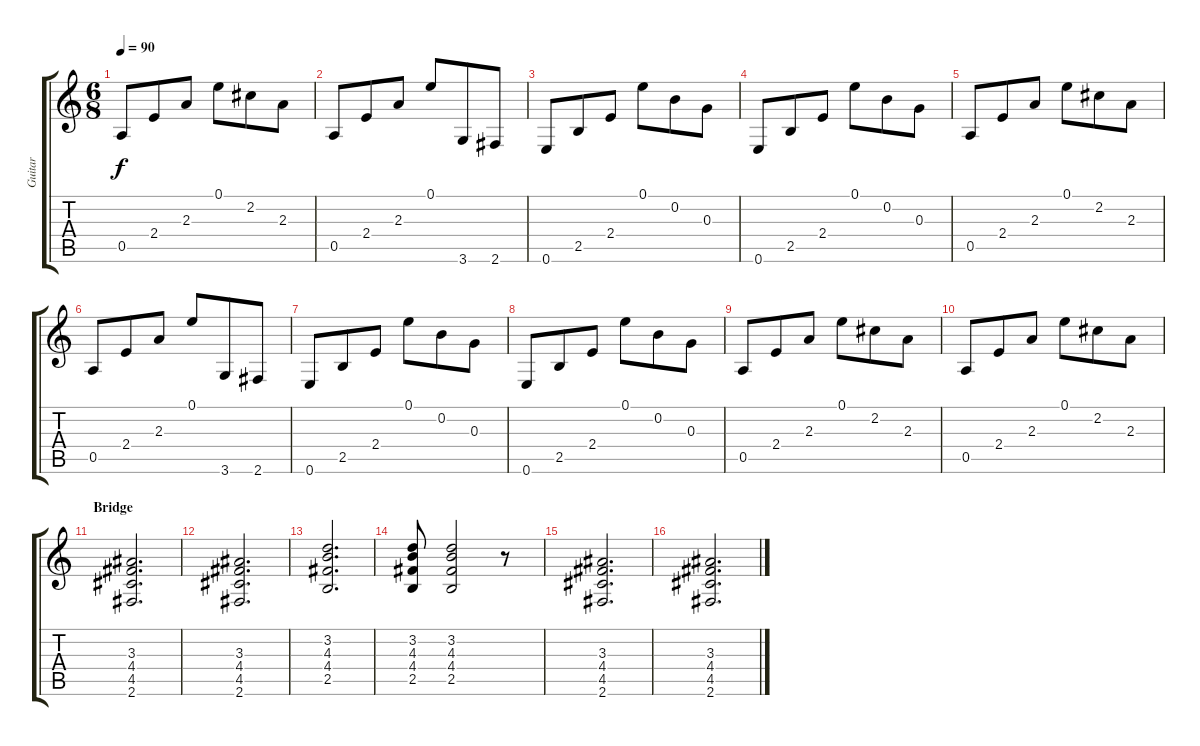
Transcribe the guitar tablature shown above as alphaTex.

\track ("Guitar" "Guitar") {instrument acousticguitarsteel}
\staff {score tabs}
\tuning (E4 B3 G3 D3 A2 E2) {hide}
\ts (6 8)
\tempo 90
\clef g2
\ks c
0.5.8{dy f} 2.4.8 2.3.8 0.1.8 2.2.8 2.3.8 |
0.5.8 2.4.8 2.3.8 0.1.8 3.6.8 2.6.8 |
0.6.8 2.5.8 2.4.8 0.1.8 0.2.8 0.3.8 |
0.6.8 2.5.8 2.4.8 0.1.8 0.2.8 0.3.8 |
0.5.8 2.4.8 2.3.8 0.1.8 2.2.8 2.3.8 |
0.5.8 2.4.8 2.3.8 0.1.8 3.6.8 2.6.8 |
0.6.8 2.5.8 2.4.8 0.1.8 0.2.8 0.3.8 |
0.6.8 2.5.8 2.4.8 0.1.8 0.2.8 0.3.8 |
0.5.8 2.4.8 2.3.8 0.1.8 2.2.8 2.3.8 |
0.5.8 2.4.8 2.3.8 0.1.8 2.2.8 2.3.8 |
\section ("" "Bridge")
(3.3 4.4 4.5 2.6).2{d} |
(3.3 4.4 4.5 2.6).2{d} |
(3.2 4.3 4.4 2.5).2{d} |
(3.2 4.3 4.4 2.5).8 (3.2 4.3 4.4 2.5).2 r.8 |
(3.3 4.4 4.5 2.6).2{d} |
(3.3 4.4 4.5 2.6).2{d}
